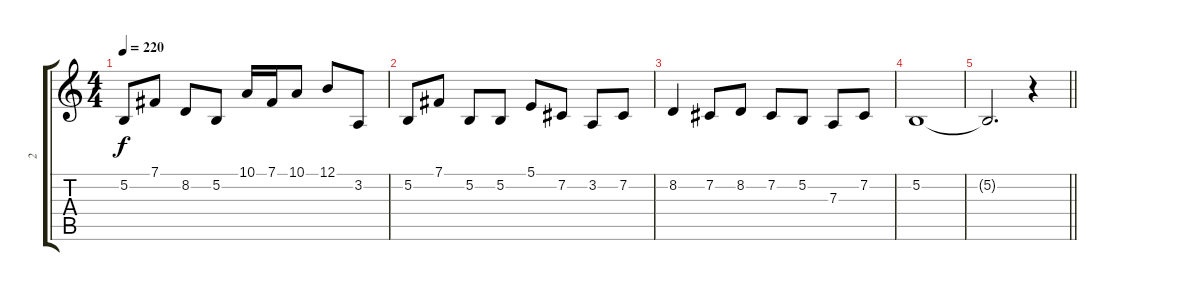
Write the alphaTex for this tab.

\track ("2" "2") {instrument fiddle}
\staff {score tabs}
\tuning (B3 Gb3 D3 A2 E2 B1) {hide}
\ts (4 4)
\tempo 220
\clef g2
\ks c
5.2.8{dy f} 7.1.8 8.2.8 5.2.8 10.1.16 7.1.16 10.1.8 12.1.8 3.2.8 |
5.2.8 7.1.8 5.2.8 5.2.8 5.1.8 7.2.8 3.2.8 7.2.8 |
8.2.4 7.2.8 8.2.8 7.2.8 5.2.8 7.3.8 7.2.8 |
5.2.1 |
\barLineRight lightlight
5.2{t}.2{d} r.4
